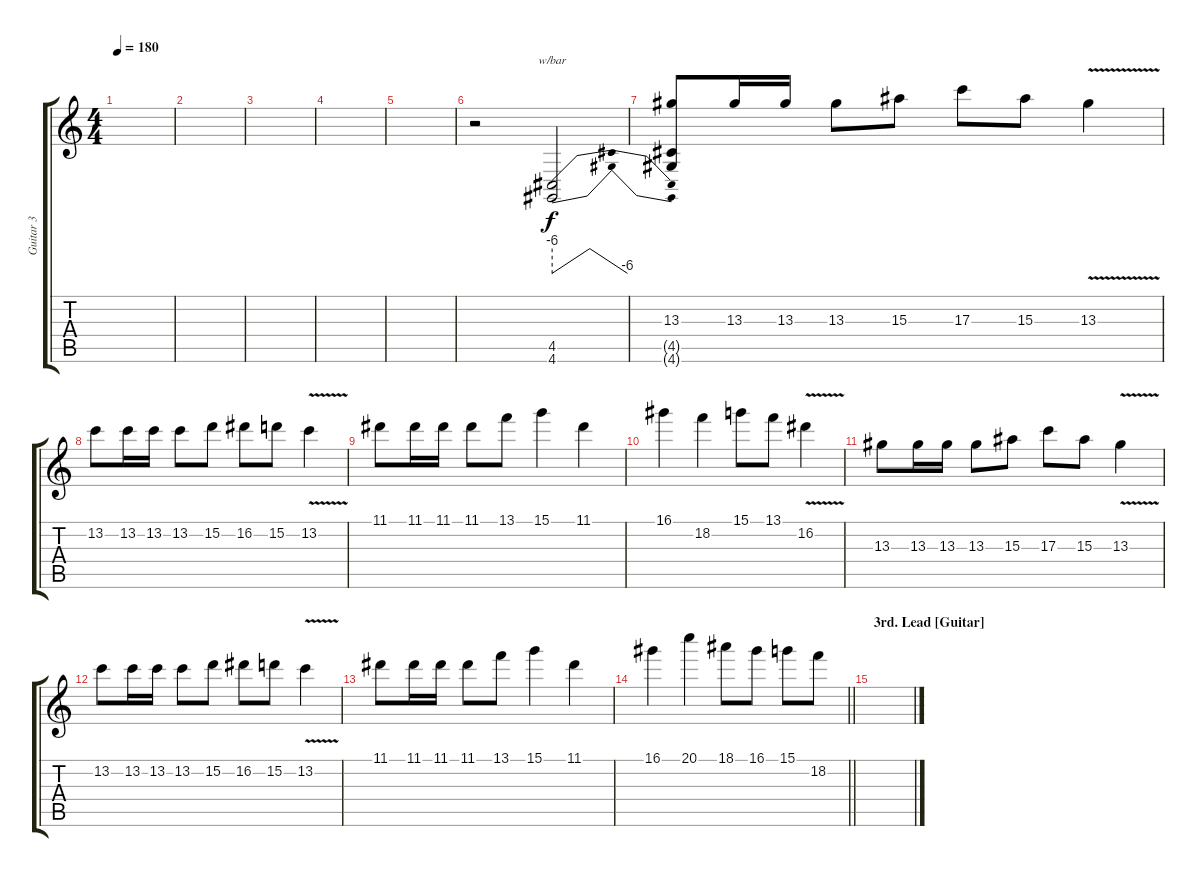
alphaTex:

\track ("Guitar 3" "Guitar 3") {instrument overdrivenguitar}
\staff {score tabs}
\tuning (E4 B3 G3 D3 A2 E2) {hide}
\ts (4 4)
\tempo 180
\clef g2
\ks c
|
|
|
|
|
r.2 (4.5 4.6).2{tbe (dip default 0 -24 15 0 60 -24)} |
(13.3 4.5{t} 4.6{t}).8{dy f} 13.3.16 13.3.16 13.3.8 15.3.8 17.3.8 15.3.8 13.3{v}.4 |
13.2.8 13.2.16 13.2.16 13.2.8 15.2.8 16.2.8 15.2.8 13.2{v}.4 |
11.1.8 11.1.16 11.1.16 11.1.8 13.1.8 15.1.4 11.1.4 |
16.1.4 18.2.4 15.1.8 13.1.8 16.2{v}.4 |
13.3.8 13.3.16 13.3.16 13.3.8 15.3.8 17.3.8 15.3.8 13.3{v}.4 |
13.2.8 13.2.16 13.2.16 13.2.8 15.2.8 16.2.8 15.2.8 13.2{v}.4 |
11.1.8 11.1.16 11.1.16 11.1.8 13.1.8 15.1.4 11.1.4 |
\barLineRight lightlight
16.1.4 20.1.4 18.1.8 16.1.8 15.1.8 18.2.8 |
\section ("" "3rd. Lead [Guitar]")
